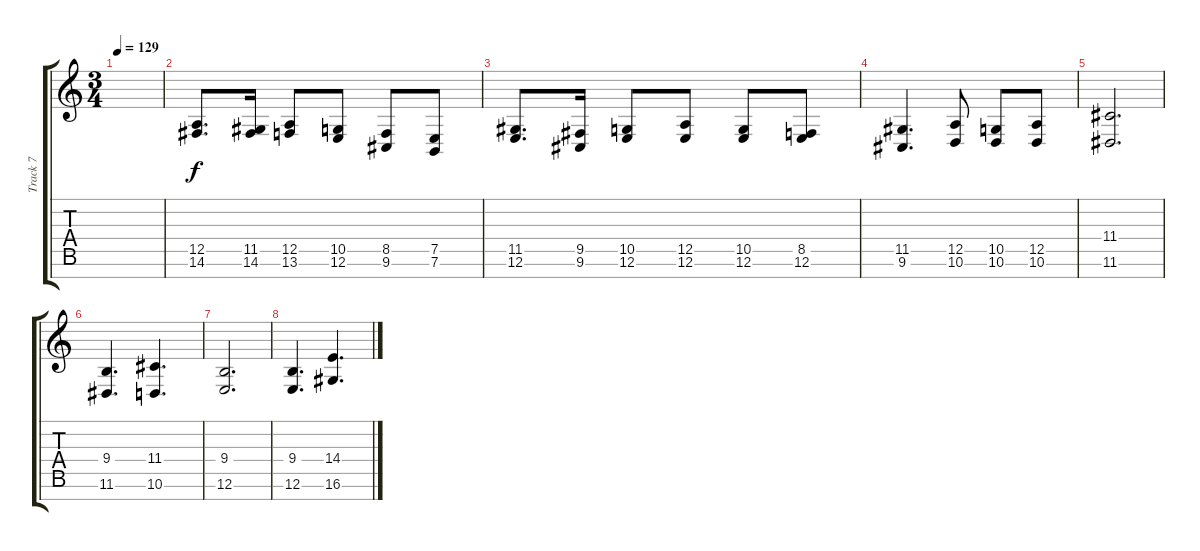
\track ("Track 7" "Track 7") {instrument stringensemble1}
\staff {score tabs}
\tuning (E4 B3 G3 D3 A2 E2 B1) {hide}
\ts (3 4)
\tempo 129
\clef g2
\ks c
|
(12.5 14.6).8{d instrument stringensemble1} (11.5 14.6).16 (12.5 13.6).8 (10.5 12.6).8 (8.5 9.6).8 (7.5 7.6).8 |
(11.5 12.6).8{d} (9.5 9.6).16 (10.5 12.6).8 (12.5 12.6).8 (10.5 12.6).8 (8.5 12.6).8 |
(11.5 9.6).4{d} (12.5 10.6).8 (10.5 10.6).8 (12.5 10.6).8 |
(11.4 11.6).2{d} |
(9.4 11.6).4{d} (11.4 10.6).4{d} |
(9.4 12.6).2{d} |
(9.4 12.6).4{d} (14.4 16.6).4{d}
